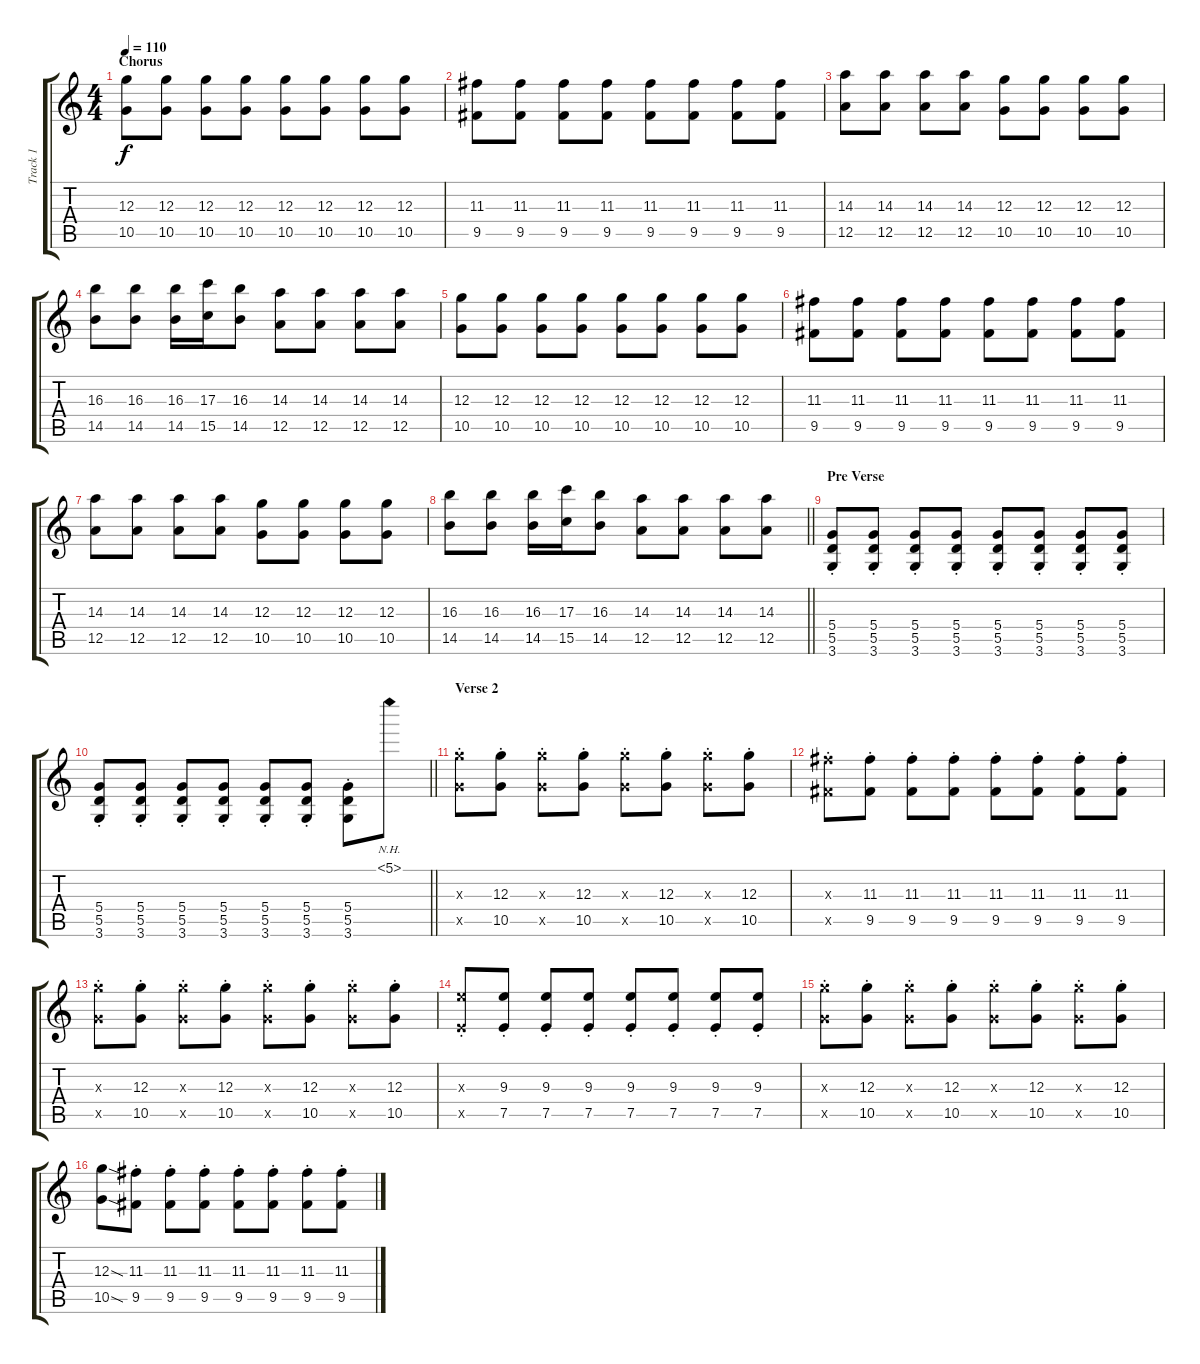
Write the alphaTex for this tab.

\track ("Track 1" "Track 1") {instrument overdrivenguitar}
\staff {score tabs}
\tuning (E4 B3 G3 D3 A2 E2) {hide}
\ts (4 4)
\section ("" "Chorus")
\tempo 110
\clef g2
\ks c
(12.3 10.5).8{dy f} (12.3 10.5).8 (12.3 10.5).8 (12.3 10.5).8 (12.3 10.5).8 (12.3 10.5).8 (12.3 10.5).8 (12.3 10.5).8 |
(11.3 9.5).8 (11.3 9.5).8 (11.3 9.5).8 (11.3 9.5).8 (11.3 9.5).8 (11.3 9.5).8 (11.3 9.5).8 (11.3 9.5).8 |
(14.3 12.5).8 (14.3 12.5).8 (14.3 12.5).8 (14.3 12.5).8 (12.3 10.5).8 (12.3 10.5).8 (12.3 10.5).8 (12.3 10.5).8 |
(16.3 14.5).8 (16.3 14.5).8 (16.3 14.5).16 (17.3 15.5).16 (16.3 14.5).8 (14.3 12.5).8 (14.3 12.5).8 (14.3 12.5).8 (14.3 12.5).8 |
(12.3 10.5).8 (12.3 10.5).8 (12.3 10.5).8 (12.3 10.5).8 (12.3 10.5).8 (12.3 10.5).8 (12.3 10.5).8 (12.3 10.5).8 |
(11.3 9.5).8 (11.3 9.5).8 (11.3 9.5).8 (11.3 9.5).8 (11.3 9.5).8 (11.3 9.5).8 (11.3 9.5).8 (11.3 9.5).8 |
(14.3 12.5).8 (14.3 12.5).8 (14.3 12.5).8 (14.3 12.5).8 (12.3 10.5).8 (12.3 10.5).8 (12.3 10.5).8 (12.3 10.5).8 |
\barLineRight lightlight
(16.3 14.5).8 (16.3 14.5).8 (16.3 14.5).16 (17.3 15.5).16 (16.3 14.5).8 (14.3 12.5).8 (14.3 12.5).8 (14.3 12.5).8 (14.3 12.5).8 |
\section ("" "Pre Verse")
(5.4{st} 5.5{st} 3.6{st}).8 (5.4{st} 5.5{st} 3.6{st}).8 (5.4{st} 5.5{st} 3.6{st}).8 (5.4{st} 5.5{st} 3.6{st}).8 (5.4{st} 5.5{st} 3.6{st}).8 (5.4{st} 5.5{st} 3.6{st}).8 (5.4{st} 5.5{st} 3.6{st}).8 (5.4{st} 5.5{st} 3.6{st}).8 |
\barLineRight lightlight
(5.4{st} 5.5{st} 3.6{st}).8 (5.4{st} 5.5{st} 3.6{st}).8 (5.4{st} 5.5{st} 3.6{st}).8 (5.4{st} 5.5{st} 3.6{st}).8 (5.4{st} 5.5{st} 3.6{st}).8 (5.4{st} 5.5{st} 3.6{st}).8 (5.4{st} 5.5{st} 3.6{st}).8 5.1{nh}.8 |
\section ("" "Verse 2")
(12.3{st x} 10.5{st x}).8 (12.3{st} 10.5{st}).8 (12.3{st x} 10.5{st x}).8 (12.3{st} 10.5{st}).8 (12.3{st x} 10.5{st x}).8 (12.3{st} 10.5{st}).8 (12.3{st x} 10.5{st x}).8 (12.3{st} 10.5{st}).8 |
(11.3{st x} 9.5{st x}).8 (11.3{st} 9.5{st}).8 (11.3{st} 9.5{st}).8 (11.3{st} 9.5{st}).8 (11.3{st} 9.5{st}).8 (11.3{st} 9.5{st}).8 (11.3{st} 9.5{st}).8 (11.3{st} 9.5{st}).8 |
(12.3{st x} 10.5{st x}).8 (12.3{st} 10.5{st}).8 (12.3{st x} 10.5{st x}).8 (12.3{st} 10.5{st}).8 (12.3{st x} 10.5{st x}).8 (12.3{st} 10.5{st}).8 (12.3{st x} 10.5{st x}).8 (12.3{st} 10.5{st}).8 |
(9.3{st x} 7.5{st x}).8 (9.3{st} 7.5{st}).8 (9.3{st} 7.5{st}).8 (9.3{st} 7.5{st}).8 (9.3{st} 7.5{st}).8 (9.3{st} 7.5{st}).8 (9.3{st} 7.5{st}).8 (9.3{st} 7.5{st}).8 |
(12.3{st x} 10.5{st x}).8 (12.3{st} 10.5{st}).8 (12.3{st x} 10.5{st x}).8 (12.3{st} 10.5{st}).8 (12.3{st x} 10.5{st x}).8 (12.3{st} 10.5{st}).8 (12.3{st x} 10.5{st x}).8 (12.3{st} 10.5{st}).8 |
(12.3{sod} 10.5{sod}).8 (11.3{st} 9.5{st}).8 (11.3{st} 9.5{st}).8 (11.3{st} 9.5{st}).8 (11.3{st} 9.5{st}).8 (11.3{st} 9.5{st}).8 (11.3{st} 9.5{st}).8 (11.3{st} 9.5{st}).8
